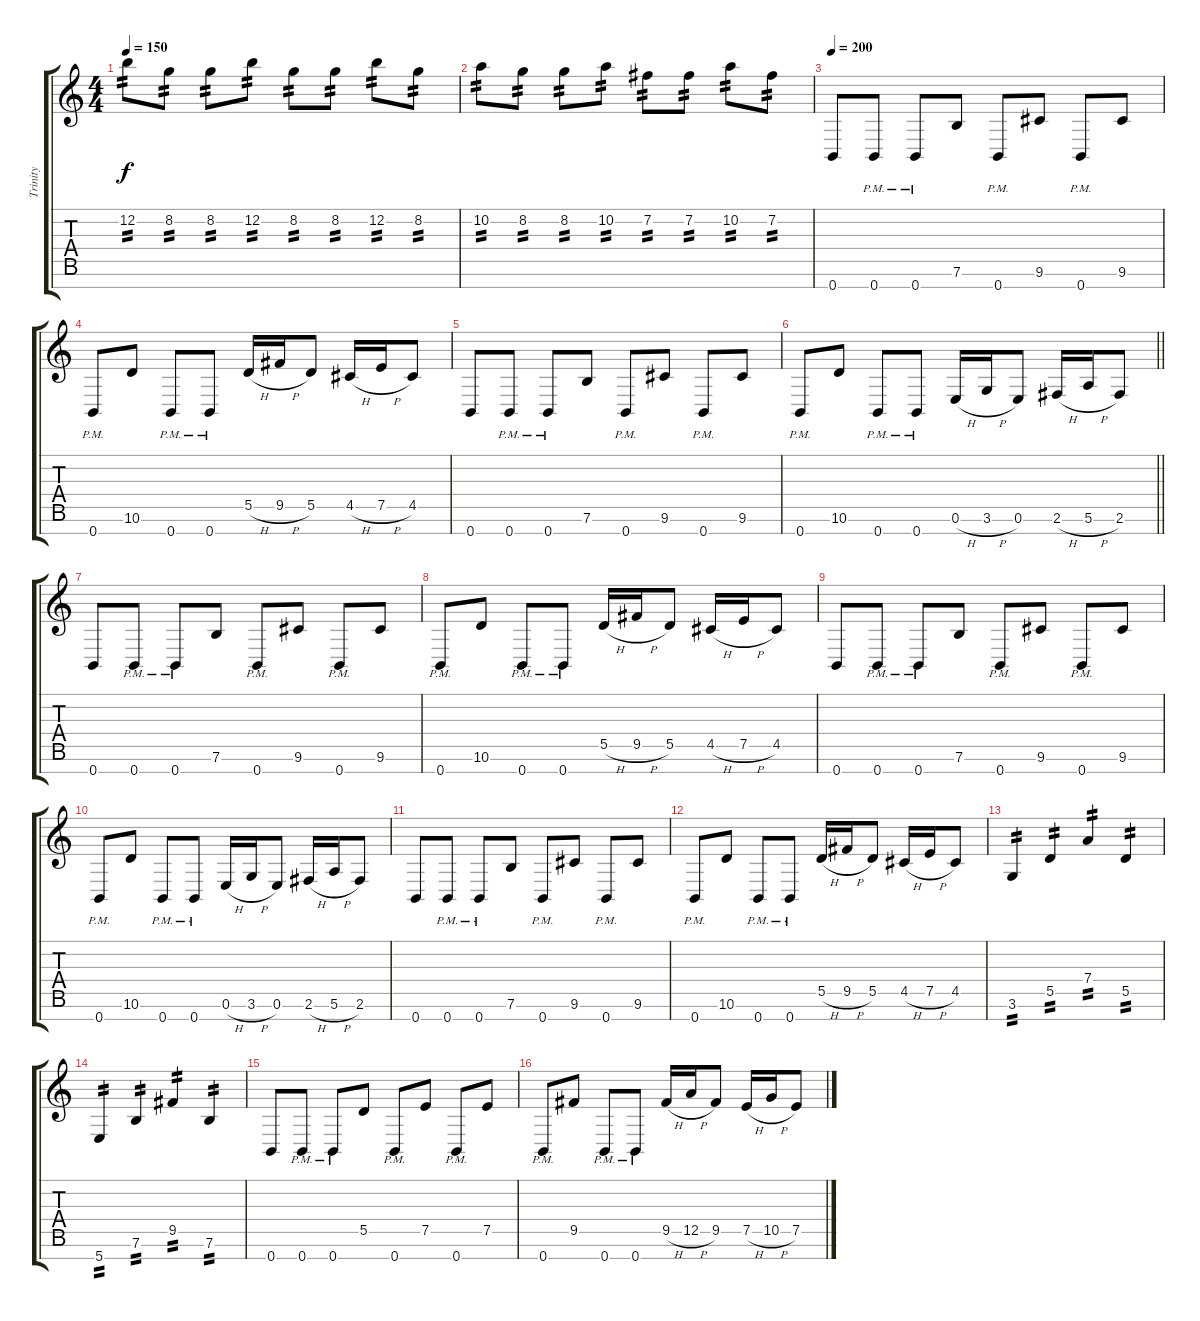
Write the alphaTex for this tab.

\track ("Trinity" "Trinity") {instrument overdrivenguitar}
\staff {score tabs}
\tuning (E4 B3 Gb3 D3 A2 E2 B1) {hide}
\ts (4 4)
\tempo 150
\clef g2
\ks c
12.2.8{tp 2 dy f} 8.2.8{tp 2} 8.2.8{tp 2} 12.2.8{tp 2} 8.2.8{tp 2} 8.2.8{tp 2} 12.2.8{tp 2} 8.2.8{tp 2} |
10.2.8{tp 2} 8.2.8{tp 2} 8.2.8{tp 2} 10.2.8{tp 2} 7.2.8{tp 2} 7.2.8{tp 2} 10.2.8{tp 2} 7.2.8{tp 2} |
\tempo 200
0.7.8 0.7{pm}.8 0.7{pm}.8 7.6.8 0.7{pm}.8 9.6.8 0.7{pm}.8 9.6.8 |
0.7{pm}.8 10.6.8 0.7{pm}.8 0.7{pm}.8 5.5{h}.16 9.5{h}.16 5.5.8 4.5{h}.16 7.5{h}.16 4.5.8 |
0.7.8 0.7{pm}.8 0.7{pm}.8 7.6.8 0.7{pm}.8 9.6.8 0.7{pm}.8 9.6.8 |
\barLineRight lightlight
0.7{pm}.8 10.6.8 0.7{pm}.8 0.7{pm}.8 0.6{h}.16 3.6{h}.16 0.6.8 2.6{h}.16 5.6{h}.16 2.6.8 |
0.7.8 0.7{pm}.8 0.7{pm}.8 7.6.8 0.7{pm}.8 9.6.8 0.7{pm}.8 9.6.8 |
0.7{pm}.8 10.6.8 0.7{pm}.8 0.7{pm}.8 5.5{h}.16 9.5{h}.16 5.5.8 4.5{h}.16 7.5{h}.16 4.5.8 |
0.7.8 0.7{pm}.8 0.7{pm}.8 7.6.8 0.7{pm}.8 9.6.8 0.7{pm}.8 9.6.8 |
0.7{pm}.8 10.6.8 0.7{pm}.8 0.7{pm}.8 0.6{h}.16 3.6{h}.16 0.6.8 2.6{h}.16 5.6{h}.16 2.6.8 |
0.7.8 0.7{pm}.8 0.7{pm}.8 7.6.8 0.7{pm}.8 9.6.8 0.7{pm}.8 9.6.8 |
0.7{pm}.8 10.6.8 0.7{pm}.8 0.7{pm}.8 5.5{h}.16 9.5{h}.16 5.5.8 4.5{h}.16 7.5{h}.16 4.5.8 |
3.6.4{tp 2} 5.5.4{tp 2} 7.4.4{tp 2} 5.5.4{tp 2} |
5.7.4{tp 2} 7.6.4{tp 2} 9.5.4{tp 2} 7.6.4{tp 2} |
0.7.8 0.7{pm}.8 0.7{pm}.8 5.5.8 0.7{pm}.8 7.5.8 0.7{pm}.8 7.5.8 |
0.7{pm}.8 9.5.8 0.7{pm}.8 0.7{pm}.8 9.5{h}.16 12.5{h}.16 9.5.8 7.5{h}.16 10.5{h}.16 7.5.8
